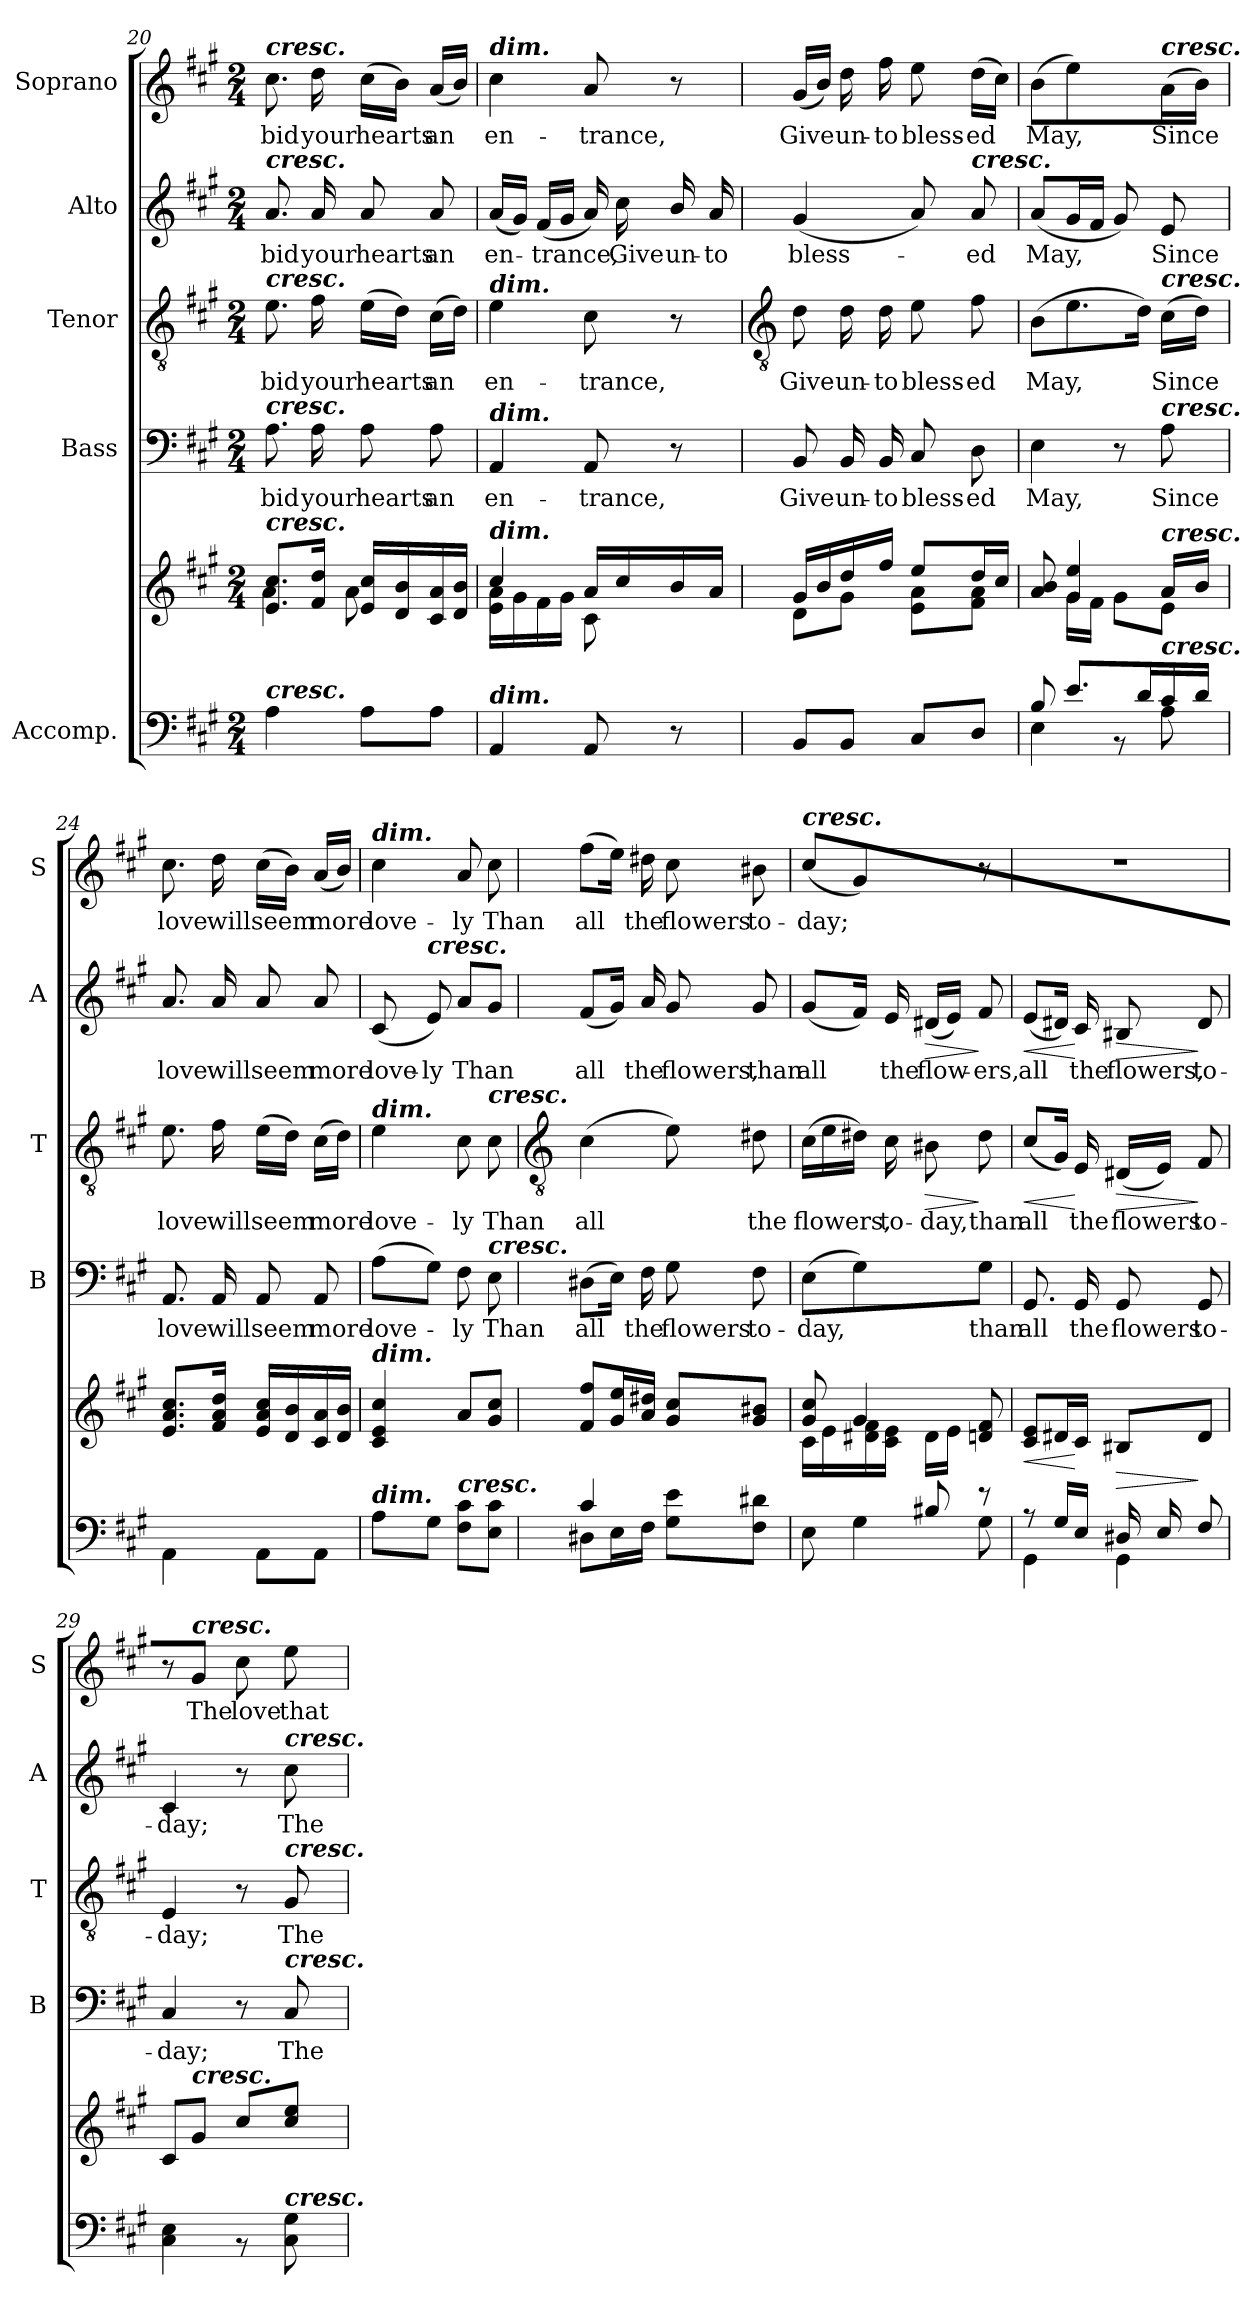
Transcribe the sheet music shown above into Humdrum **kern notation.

**kern	**kern	**dynam	**kern	**text	**kern	**text	**dynam	**kern	**text	**dynam	**kern	**text
*part5	*part5	*part5	*part4	*part4	*part3	*part3	*part3	*part2	*part2	*part2	*part1	*part1
*staff6	*staff5	*staff5/6	*staff4	*staff4	*staff3	*staff3	*staff3	*staff2	*staff2	*staff2	*staff1	*staff1
*I"Accomp.	*	*	*I"Bass	*	*I"Tenor	*	*	*I"Alto	*	*	*I"Soprano	*
*	*	*	*I'B	*	*I'T	*	*	*I'A	*	*	*I'S	*
*clefF4	*clefG2	*	*clefF4	*	*clefGv2	*	*	*clefG2	*	*	*clefG2	*
*k[f#c#g#]	*k[f#c#g#]	*	*k[f#c#g#]	*	*k[f#c#g#]	*	*	*k[f#c#g#]	*	*	*k[f#c#g#]	*
*A:	*A:	*	*A:	*	*A:	*	*	*A:	*	*	*A:	*
*M2/4	*M2/4	*	*M2/4	*	*M2/4	*	*	*M2/4	*	*	*M2/4	*
=20	=20	=20	=20	=20	=20	=20	=20	=20	=20	=20	=20	=20
*	*^	*	*	*	*	*	*	*	*	*	*	*
!	!	!	!	!	!	!	!	!	!	!	!	!LO:TX:a:Bi:t=cresc.	!
!	!	!	!	!	!	!	!	!	!LO:TX:a:Bi:t=cresc.	!	!	!	!
!	!	!	!	!	!	!LO:TX:a:Bi:t=cresc.	!	!	!	!	!	!	!
!	!	!	!	!LO:TX:a:Bi:t=cresc.	!	!	!	!	!	!	!	!	!
!	!LO:TX:a:Bi:t=cresc.	!	!	!	!	!	!	!	!	!	!	!	!
!LO:TX:a:Bi:t=cresc.	!	!	!	!	!	!	!	!	!	!	!	!	!
!	!	!	!	!	!LO:LY:b	!	!LO:LY:b	!	!	!LO:LY:b	!	!	!LO:LY:b
4A	8.e 8.cc#L	4a\	.	8.A	bid	8.e	bid	.	8.a	bid	.	8.cc#	bid
!	!	!	!	!	!LO:LY:b	!	!LO:LY:b	!	!	!LO:LY:b	!	!	!LO:LY:b
.	16f# 16ddJ	.	.	16A	your	16f#	your	.	16a	your	.	16dd	your
!	!	!	!	!	!LO:LY:b	!	!LO:LY:b	!	!	!LO:LY:b	!	!	!LO:LY:b
8AL	16e 16cc#LL	8a\	.	8A	hearts	(>16eLL	hearts	.	8a	hearts	.	(>16cc#LL	hearts
.	16d 16b	.	.	.	.	16dJJ)	.	.	.	.	.	16bJJ)	.
!	!	!	!	!	!LO:LY:b	!	!LO:LY:b	!	!	!LO:LY:b	!	!	!LO:LY:b
8AJ	16c# 16a	8ryy	.	8A	an	(>16c#LL	an	.	8a	an	.	(<16aLL	an
.	16d 16bJJ	.	.	.	.	16dJJ)	.	.	.	.	.	16bJJ)	.
=21	=21	=21	=21	=21	=21	=21	=21	=21	=21	=21	=21	=21	=21
!	!	!	!	!	!	!	!	!	!	!	!	!LO:TX:a:Bi:t=dim.	!
!	!	!	!	!	!	!LO:TX:a:Bi:t=dim.	!	!	!	!	!	!	!
!	!	!	!	!LO:TX:a:Bi:t=dim.	!	!	!	!	!	!	!	!	!
!	!LO:TX:a:Bi:t=dim.	!	!	!	!	!	!	!	!	!	!	!	!
!LO:TX:a:Bi:t=dim.	!	!	!	!	!	!	!	!	!	!	!	!	!
!	!	!	!	!	!LO:LY:b	!	!LO:LY:b	!	!	!LO:LY:b	!	!	!LO:LY:b
4AA	4cc#/	16e\ 16a\LL	.	4AA	en-	4e	en-	.	(<16aLL	en-	.	4cc#	en-
.	.	16g#\	.	.	.	.	.	.	16g#JJ)	.	.	.	.
!	!	!	!	!	!	!	!	!	!	!LO:LY:b	!	!	!
.	.	16f#\	.	.	.	.	.	.	(<16f#LL	trance,	.	.	.
.	.	16g#\JJ	.	.	.	.	.	.	16g#JJ	.	.	.	.
!	!	!	!	!	!LO:LY:b	!	!LO:LY:b	!	!	!	!	!	!LO:LY:b
8AA	16a/LL	8c#\	.	8AA	-trance,	8c#	-trance,	.	16a)	.	.	8a	-trance,
!	!	!	!	!	!	!	!	!	!	!LO:LY:b	!	!	!
.	16cc#/	.	.	.	.	.	.	.	16cc#	Give	.	.	.
!	!	!	!	!	!	!	!	!	!	!LO:LY:b	!	!	!
8r	16b/	8ryy	.	8r	.	8r	.	.	16b/	un-	.	8r	.
!	!	!	!	!	!	!	!	!	!	!LO:LY:b	!	!	!
.	16a/JJ	.	.	.	.	.	.	.	16a	-to	.	.	.
!!LO:LB:g=z
=22	=22	=22	=22	=22	=22	=22	=22	=22	=22	=22	=22	=22	=22
*	*	*	*	*	*	*clefGv2	*	*	*	*	*	*	*
*^	*	*	*	*	*	*	*	*	*	*	*	*	*
!	!	!	!	!	!	!LO:LY:b	!	!LO:LY:b	!	!	!LO:LY:b	!	!	!LO:LY:b
8BB/L	2ryy	16g#/LL	8d\L	.	8BB	Give	8d	Give	.	(<4g#	bless-	.	(<16g#LL	Give
.	.	16b/	.	.	.	.	.	.	.	.	.	.	16bJJ)	.
!	!	!	!	!	!	!LO:LY:b	!	!LO:LY:b	!	!	!	!	!	!LO:LY:b
8BB/J	.	16dd/	8g#\J	.	16BB	un-	16d	un-	.	.	.	.	16dd	un-
!	!	!	!	!	!	!LO:LY:b	!	!LO:LY:b	!	!	!	!	!	!LO:LY:b
.	.	16ff#/JJ	.	.	16BB	-to	16d	-to	.	.	.	.	16ff#	-to
!	!	!	!	!	!	!LO:LY:b	!	!LO:LY:b	!	!	!	!	!	!LO:LY:b
8C#/L	.	8ee/L	8e\ 8a\L	.	8C#	bless-	8e	bless-	.	8a)	.	.	8ee	bless-
!	!	!	!	!	!	!	!	!	!	!LO:TX:a:Bi:t=cresc.	!	!	!	!
!	!	!	!	!	!	!LO:LY:b	!	!LO:LY:b	!	!	!LO:LY:b	!	!	!LO:LY:b
8D/J	.	16dd/L	8f#\ 8a\J	.	8D	-ed	8f#	-ed	.	8a	ed	.	(>16ddLL	-ed
.	.	16cc#/JJ	.	.	.	.	.	.	.	.	.	.	16cc#JJ)	.
=23	=23	=23	=23	=23	=23	=23	=23	=23	=23	=23	=23	=23	=23	=23
!	!	!	!	!	!	!LO:LY:b	!	!LO:LY:b	!	!	!LO:LY:b	!	!	!LO:LY:b
8B/	4E	8a/ 8b/	8ryy	.	4E	May,	(>8BL	May,	.	(<8aL	May,	.	(>8bL	May,
8.e/L	.	4g#/ 4ee/	16g#\LL	.	.	.	8.e	.	.	16g#L	.	.	4ee)	.
.	.	.	16f#\JJ	.	.	.	.	.	.	16f#JJ	.	.	.	.
.	8r	.	8g#\L	.	8r	.	.	.	.	8g#)	.	.	.	.
16d/L	.	.	.	.	.	.	16dJ)	.	.	.	.	.	.	.
!	!	!	!	!	!	!	!	!	!	!	!	!	!LO:TX:a:Bi:t=cresc.	!
!	!	!	!	!	!	!	!LO:TX:a:Bi:t=cresc.	!	!	!	!	!	!	!
!	!	!	!	!	!LO:TX:a:Bi:t=cresc.	!	!	!	!	!	!	!	!	!
!	!	!LO:TX:a:Bi:t=cresc.	!	!	!	!	!	!	!	!	!	!	!	!
!LO:TX:a:Bi:t=cresc.	!	!	!	!	!	!	!	!	!	!	!	!	!	!
!	!	!	!	!	!	!LO:LY:b	!	!LO:LY:b	!	!	!LO:LY:b	!	!	!LO:LY:b
16c#/	8A	16a/LL	8e\J	.	8A	Since	(>16c#LL	Since	.	8e	Since	.	(<16aL	Since
16d/JJ	.	16b/JJ	.	.	.	.	16dJJ)	.	.	.	.	.	16bJJ)	.
=24	=24	=24	=24	=24	=24	=24	=24	=24	=24	=24	=24	=24	=24	=24
!LO:N:vis=1	!	!	!	!	!	!LO:LY:b	!	!LO:LY:b	!	!	!LO:LY:b	!	!	!LO:LY:b
2ryy	4AA	8.e/ 8.a/ 8.cc#/L	2ryy	.	8.AA	love	8.e	love	.	8.a	love	.	8.cc#	love
!	!	!	!	!	!	!LO:LY:b	!	!LO:LY:b	!	!	!LO:LY:b	!	!	!LO:LY:b
.	.	16f#/ 16a/ 16dd/J	.	.	16AA	will	16f#	will	.	16a	will	.	16dd	will
!	!	!	!	!	!	!LO:LY:b	!	!LO:LY:b	!	!	!LO:LY:b	!	!	!LO:LY:b
.	8AAL	16e/ 16a/ 16cc#/LL	.	.	8AA	seem	(>16eLL	seem	.	8a	seem	.	(>16cc#LL	seem
.	.	16d/ 16b/	.	.	.	.	16dJJ)	.	.	.	.	.	16bJJ)	.
!	!	!	!	!	!	!LO:LY:b	!	!LO:LY:b	!	!	!LO:LY:b	!	!	!LO:LY:b
.	8AAJ	16c#/ 16a/	.	.	8AA	more	(>16c#LL	more	.	8a	more	.	(<16aLL	more
.	.	16d/ 16b/JJ	.	.	.	.	16dJJ)	.	.	.	.	.	16bJJ)	.
=25	=25	=25	=25	=25	=25	=25	=25	=25	=25	=25	=25	=25	=25	=25
!	!	!	!	!	!	!	!	!	!	!	!	!	!LO:TX:a:Bi:t=dim.	!
!	!	!	!	!	!	!	!LO:TX:a:Bi:t=dim.	!	!	!	!	!	!	!
!	!	!LO:TX:a:Bi:t=dim.	!	!	!	!	!	!	!	!	!	!	!	!
!LO:TX:a:Bi:t=dim.	!	!	!	!	!	!	!	!	!	!	!	!	!	!
!	!	!	!	!	!	!LO:LY:b	!	!LO:LY:b	!	!	!LO:LY:b	!	!	!LO:LY:b
4ryy	8AL	4c#/ 4e/ 4cc#/	2ryy	.	(>8AL	love-	4e	love-	.	(<8c#	love-	.	4cc#	love-
!	!	!	!	!	!	!	!	!	!	!LO:TX:a:Bi:t=cresc.	!	!	!	!
!	!	!	!	!	!	!	!	!	!	!	!LO:LY:b	!	!	!
.	8G#J	.	.	.	8G#J)	.	.	.	.	8e)	ly	.	.	.
!LO:TX:a:Bi:t=cresc.	!	!	!	!	!	!	!	!	!	!	!	!	!	!
!	!	!	!	!	!	!LO:LY:b	!	!LO:LY:b	!	!	!LO:LY:b	!	!	!LO:LY:b
4ryy	8F# 8c#L	8a/L	.	.	8F#	ly	8c#	-ly	.	8aL	Than	.	8a	-ly
!	!	!	!	!	!	!	!LO:TX:a:Bi:t=cresc.	!	!	!	!	!	!	!
!	!	!	!	!	!LO:TX:a:Bi:t=cresc.	!	!	!	!	!	!	!	!	!
!	!	!	!	!	!	!LO:LY:b	!	!LO:LY:b	!	!	!	!	!	!LO:LY:b
.	8E 8c#J	8g#/ 8cc#/J	.	.	8E	Than	8c#	Than	.	8g#J	.	.	8cc#	Than
!!LO:LB:g=z
=26	=26	=26	=26	=26	=26	=26	=26	=26	=26	=26	=26	=26	=26	=26
*	*	*	*	*	*	*	*clefGv2	*	*	*	*	*	*	*
!	!	!	!	!	!	!LO:LY:b	!	!LO:LY:b	!	!	!LO:LY:b	!	!	!LO:LY:b
4c#/	8D#XL	8f# 8ff#L	2ryy	.	(>8D#XL	all	(>4c#	all	.	(<8f#L	all	.	(>8ff#L	all
.	16EL	16g# 16eeL	.	.	16EJ)	.	.	.	.	16g#J)	.	.	16eeJ)	.
!	!	!	!	!	!	!LO:LY:b	!	!	!	!	!LO:LY:b	!	!	!LO:LY:b
.	16F#JJ	16a 16dd#XJJ	.	.	16F#	the	.	.	.	16a	the	.	16dd#X	the
!	!	!	!	!	!	!LO:LY:b	!	!	!	!	!LO:LY:b	!	!	!LO:LY:b
4ryy	8G# 8eL	8g# 8cc#L	.	.	8G#	flowers	8e)	.	.	8g#	flowers,	.	8cc#	flowers
!	!	!	!	!	!	!LO:LY:b	!	!LO:LY:b	!	!	!LO:LY:b	!	!	!LO:LY:b
.	8F# 8d#XJ	8g# 8b#XJ	.	.	8F#	to-	8d#X	the	.	8g#	than	.	8b#X	to-
=27	=27	=27	=27	=27	=27	=27	=27	=27	=27	=27	=27	=27	=27	=27
!	!	!	!	!	!	!	!	!	!	!	!	!	!LO:TX:a:Bi:t=cresc.	!
!	!	!	!	!	!	!LO:LY:b	!	!LO:LY:b	!	!	!LO:LY:b	!	!	!LO:LY:b
4ryy	8E	8g# 8cc#	16c#\LL	.	(>8EL	-day,	(>16c#LL	flowers,	.	(<8g#L	all	.	(<8cc#L	-day;
.	.	.	16e\	.	.	.	16e	.	.	.	.	.	.	.
.	4G#	4g#	16d#X\ 16f#\	.	4G#)	.	16d#XJJ)	.	.	16f#J)	.	.	4g#)	.
!	!	!	!	!	!	!	!	!LO:LY:b	!	!	!LO:LY:b	!	!	!
.	.	.	16c#\ 16e\JJ	.	.	.	16c#	to-	.	16e	the	.	.	.
!	!	!	!	!	!	!	!	!LO:LY:b	!LO:HP:b	!	!LO:LY:b	!LO:HP:b	!	!
8B#X/	.	.	16d#\LL	.	.	.	8B#X	-day,	>	(<16d#XLL	flow-	>	.	.
.	.	.	16e\JJ	.	.	.	.	.	.	16eJJ)	.	.	.	.
!	!	!	!	!	!	!LO:LY:b	!	!LO:LY:b	!	!	!LO:LY:b	!	!	!
8r	8G#	8d 8f#	8ryy	.	8G#J	than	8d#	than	]	8f#	ers,	]	8r	.
=28	=28	=28	=28	=28	=28	=28	=28	=28	=28	=28	=28	=28	=28	=28
!	!	!	!	!LO:HP:b	!	!LO:LY:b	!	!LO:LY:b	!LO:HP:b	!	!LO:LY:b	!LO:HP:b	!LO:N:vis=1	!
8r	4GG#\	8c# 8eL	2ryy	<	8.GG#	all	(<8c#L	all	<	(<8eL	all	<	2r	.
16G#/LL	.	16d#XL	.	.	.	.	16G#J)	.	.	16d#XJ)	.	.	.	.
!	!	!	!	!	!	!LO:LY:b	!	!LO:LY:b	!	!	!LO:LY:b	!	!	!
16E/JJ	.	16c#JJ	.	[	16GG#	the	16E	the	[	16c#	the	[	.	.
!	!	!	!	!LO:HP:b	!	!LO:LY:b	!	!LO:LY:b	!LO:HP:b	!	!LO:LY:b	!LO:HP:b	!	!
16D#X/LL	4GG#\	8B#XL	.	>	8GG#	flowers	(<16D#XLL	flowers	>	8B#X	flowers,	>	.	.
16E/	.	.	.	.	.	.	16EJJ)	.	.	.	.	.	.	.
!	!	!	!	!	!	!LO:LY:b	!	!LO:LY:b	!	!	!LO:LY:b	!	!	!
8F#/J	.	8d#J	.	]	8GG#	to-	8F#	to-	]	8d#	to-	]	.	.
=29	=29	=29	=29	=29	=29	=29	=29	=29	=29	=29	=29	=29	=29	=29
!LO:N:vis=1	!	!	!	!	!	!LO:LY:b	!	!LO:LY:b	!	!	!LO:LY:b	!	!	!
2ryy	4C# 4E	8c#L	2ryy	.	4C#	-day;	4E	-day;	.	4c#	-day;	.	8r	.
!	!	!	!	!	!	!	!	!	!	!	!	!	!LO:TX:a:Bi:t=cresc.	!
!	!	!LO:TX:a:Bi:t=cresc.	!	!	!	!	!	!	!	!	!	!	!	!
!	!	!	!	!	!	!	!	!	!	!	!	!	!	!LO:LY:b
.	.	8g#J	.	.	.	.	.	.	.	.	.	.	8g#J	The
!	!	!	!	!	!	!	!	!	!	!	!	!	!	!LO:LY:b
.	8r	8cc#L	.	.	8r	.	8r	.	.	8r	.	.	8cc#	love
!	!	!	!	!	!	!	!	!	!	!LO:TX:a:Bi:t=cresc.	!	!	!	!
!	!	!	!	!	!	!	!LO:TX:a:Bi:t=cresc.	!	!	!	!	!	!	!
!	!	!	!	!	!LO:TX:a:Bi:t=cresc.	!	!	!	!	!	!	!	!	!
!	!LO:TX:a:Bi:t=cresc.	!	!	!	!	!	!	!	!	!	!	!	!	!
!	!	!	!	!	!	!LO:LY:b	!	!LO:LY:b	!	!	!LO:LY:b	!	!	!LO:LY:b
.	8C# 8G#	8cc# 8eeJ	.	.	8C#	The	8G#	The	.	8cc#	The	.	8ee	that
*v	*v	*	*	*	*	*	*	*	*	*	*	*	*	*
*	*v	*v	*	*	*	*	*	*	*	*	*	*	*
=	=	=	=	=	=	=	=	=	=	=	=	=
*-	*-	*-	*-	*-	*-	*-	*-	*-	*-	*-	*-	*-
